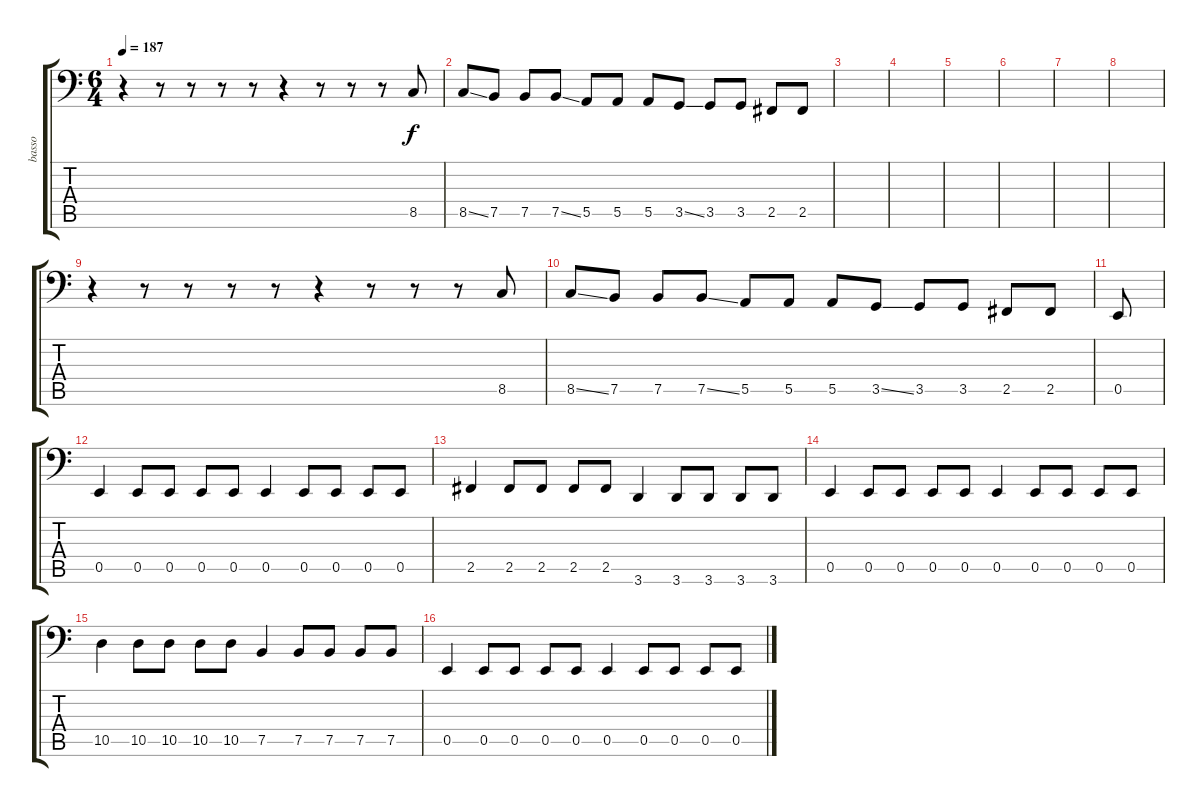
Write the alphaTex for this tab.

\track ("basso" "basso") {instrument electricbassfinger}
\staff {score tabs}
\tuning (B2 Gb2 D2 A1 E1 B0) {hide}
\ts (6 4)
\tempo 187
\clef f4
\ks c
r.4{dy f} r.8 r.8 r.8 r.8 r.4 r.8 r.8 r.8 8.5.8 |
8.5{ss}.8 7.5.8 7.5.8 7.5{ss}.8 5.5.8 5.5.8 5.5.8 3.5{ss}.8 3.5.8 3.5.8 2.5.8 2.5.8 |
|
|
|
|
|
|
r.4 r.8 r.8 r.8 r.8 r.4 r.8 r.8 r.8 8.5.8 |
8.5{ss}.8 7.5.8 7.5.8 7.5{ss}.8 5.5.8 5.5.8 5.5.8 3.5{ss}.8 3.5.8 3.5.8 2.5.8 2.5.8 |
0.5.8 |
0.5.4 0.5.8 0.5.8 0.5.8 0.5.8 0.5.4 0.5.8 0.5.8 0.5.8 0.5.8 |
2.5.4 2.5.8 2.5.8 2.5.8 2.5.8 3.6.4 3.6.8 3.6.8 3.6.8 3.6.8 |
0.5.4 0.5.8 0.5.8 0.5.8 0.5.8 0.5.4 0.5.8 0.5.8 0.5.8 0.5.8 |
10.5.4 10.5.8 10.5.8 10.5.8 10.5.8 7.5.4 7.5.8 7.5.8 7.5.8 7.5.8 |
0.5.4 0.5.8 0.5.8 0.5.8 0.5.8 0.5.4 0.5.8 0.5.8 0.5.8 0.5.8
